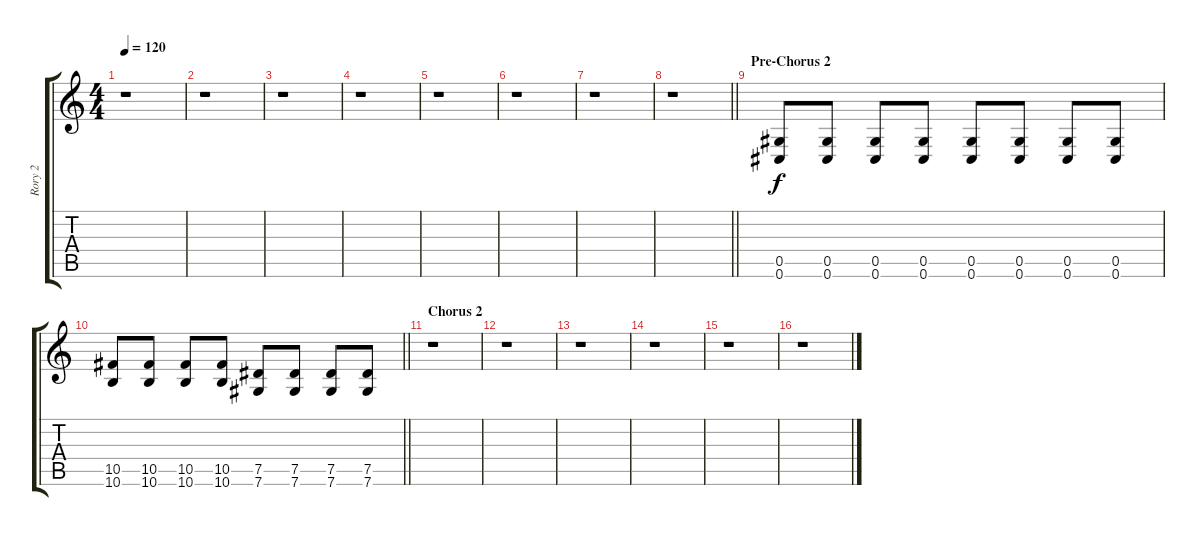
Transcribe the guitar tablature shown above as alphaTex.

\track ("Rory 2" "Rory 2") {instrument overdrivenguitar}
\staff {score tabs}
\tuning (Eb4 Bb3 Gb3 Db3 Ab2 Db2) {hide}
\ts (4 4)
\tempo 120
\clef g2
\ks c
r.1{dy f} |
r.1 |
r.1 |
r.1 |
r.1 |
r.1 |
r.1 |
\barLineRight lightlight
r.1 |
\section ("" "Pre-Chorus 2")
(0.5 0.6).8 (0.5 0.6).8 (0.5 0.6).8 (0.5 0.6).8 (0.5 0.6).8 (0.5 0.6).8 (0.5 0.6).8 (0.5 0.6).8 |
\barLineRight lightlight
(10.5 10.6).8 (10.5 10.6).8 (10.5 10.6).8 (10.5 10.6).8 (7.5 7.6).8 (7.5 7.6).8 (7.5 7.6).8 (7.5 7.6).8 |
\section ("" "Chorus 2")
r.1 |
r.1 |
r.1 |
r.1 |
r.1 |
r.1
